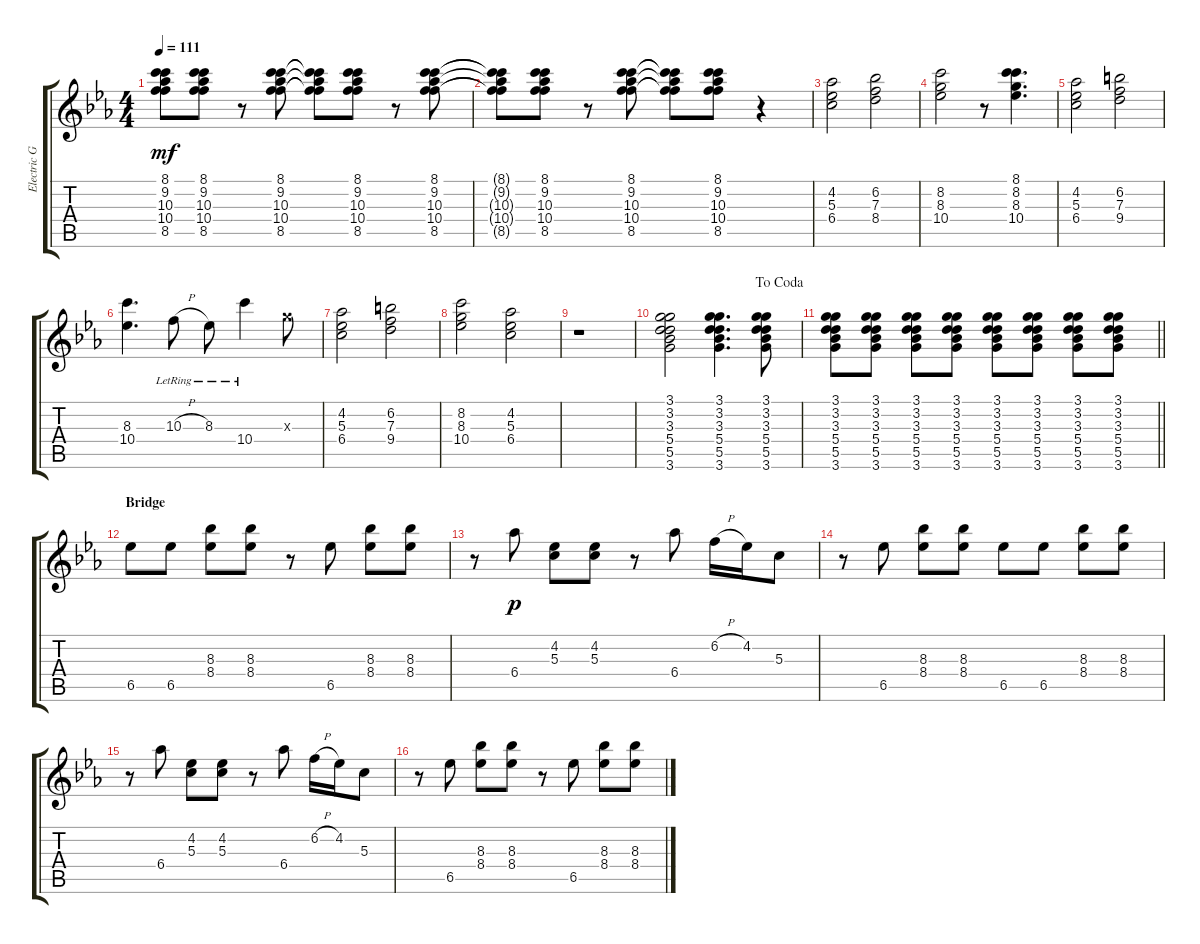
\track ("Electric Gtr (Clean)" "Electric G") {instrument electricguitarclean}
\staff {score tabs}
\tuning (E4 B3 G3 D4 A3 E3) {hide}
\ts (4 4)
\tempo 111
\clef g2
\ks eb
(8.1 9.2 10.3 10.4 8.5).8{dy mf} (8.1 9.2 10.3 10.4 8.5).8 r.8 (8.1 9.2 10.3 10.4 8.5).8 (8.1{t} 9.2{t} 10.3{t} 10.4{t} 8.5{t}).8 (8.1 9.2 10.3 10.4 8.5).8 r.8 (8.1 9.2 10.3 10.4 8.5).8 |
(8.1{t} 9.2{t} 10.3{t} 10.4{t} 8.5{t}).8 (8.1 9.2 10.3 10.4 8.5).8 r.8 (8.1 9.2 10.3 10.4 8.5).8 (8.1{t} 9.2{t} 10.3{t} 10.4{t} 8.5{t}).8 (8.1 9.2 10.3 10.4 8.5).8 r.4 |
(4.2 5.3 6.4).2 (6.2 7.3 8.4).2 |
(8.2 8.3 10.4).2 r.8 (8.1 8.2 8.3 10.4).4{d} |
(4.2 5.3 6.4).2 (6.2 7.3 9.4).2 |
(8.3 10.4).4{d} 10.3{h lr}.8 8.3{lr}.8 10.4{lr}.4 12.3{x}.8 |
(4.2 5.3 6.4).2 (6.2 7.3 9.4).2 |
(8.2 8.3 10.4).2 (4.2 5.3 6.4).2 |
r.1 |
\jump dacoda
(3.1 3.2 3.3 5.4 5.5 3.6).2 (3.1 3.2 3.3 5.4 5.5 3.6).4{d} (3.1 3.2 3.3 5.4 5.5 3.6).8 |
\barLineRight lightlight
(3.1 3.2 3.3 5.4 5.5 3.6).8 (3.1 3.2 3.3 5.4 5.5 3.6).8 (3.1 3.2 3.3 5.4 5.5 3.6).8 (3.1 3.2 3.3 5.4 5.5 3.6).8 (3.1 3.2 3.3 5.4 5.5 3.6).8 (3.1 3.2 3.3 5.4 5.5 3.6).8 (3.1 3.2 3.3 5.4 5.5 3.6).8 (3.1 3.2 3.3 5.4 5.5 3.6).8 |
\section ("" "Bridge")
6.5.8 6.5.8 (8.3 8.4).8 (8.3 8.4).8 r.8 6.5.8 (8.3 8.4).8 (8.3 8.4).8 |
r.8 6.4.8{dy p} (4.2 5.3).8 (4.2 5.3).8 r.8 6.4.8 6.2{h}.16 4.2.16 5.3.8 |
r.8 6.5.8 (8.3 8.4).8 (8.3 8.4).8 6.5.8 6.5.8 (8.3 8.4).8 (8.3 8.4).8 |
r.8 6.4.8 (4.2 5.3).8 (4.2 5.3).8 r.8 6.4.8 6.2{h}.16 4.2.16 5.3.8 |
r.8 6.5.8 (8.3 8.4).8 (8.3 8.4).8 r.8 6.5.8 (8.3 8.4).8 (8.3 8.4).8
